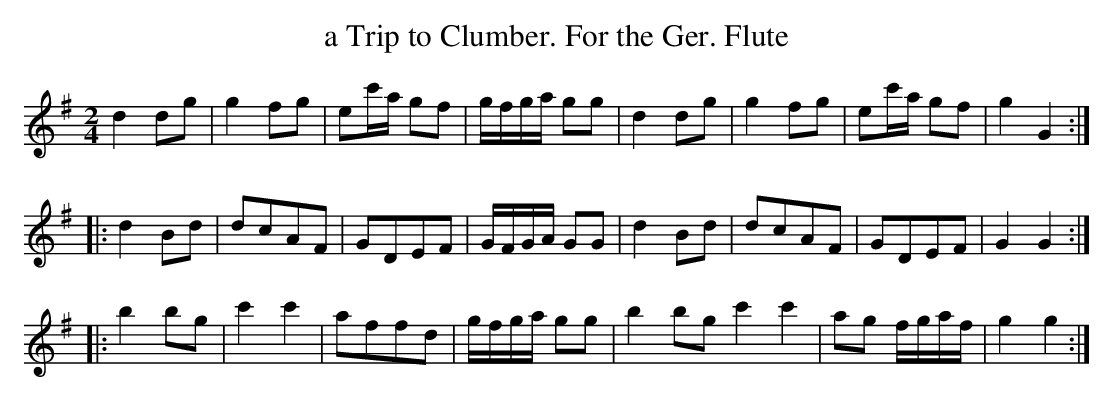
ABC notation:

X:1
T:a Trip to Clumber. For the Ger. Flute
M:2/4
L:1/8
K:G
d2 dg| g2 fg| ec'/a/ gf| g/f/g/a/ gg|\
d2 dg| g2 fg| ec'/a/ gf| g2 G2::
d2 Bd| dcAF| GDEF|G/F/G/A/ GG|\
d2 Bd| dcAF| GDEF| G2G2::
b2 bg| c'2 c'2| affd| g/f/g/a/ gg|\
b2bg c'2 c'2| ag f/g/a/f/| g2 g2:|
